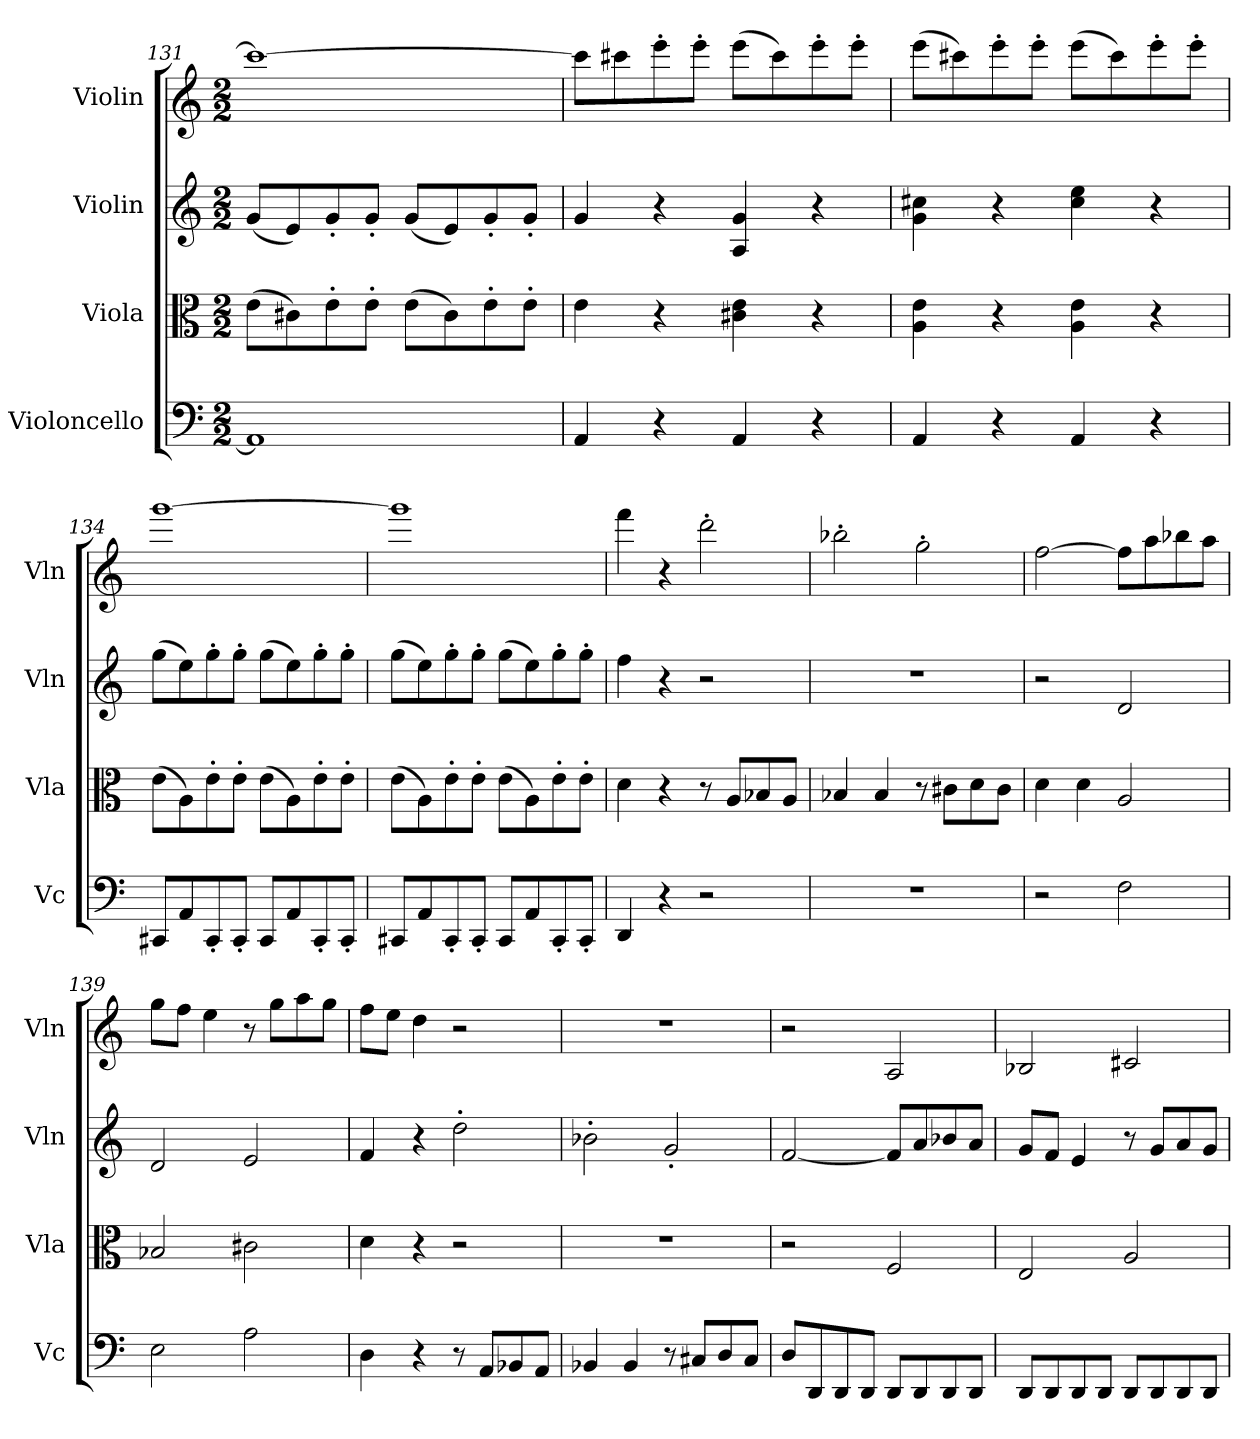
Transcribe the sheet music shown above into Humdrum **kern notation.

**kern	**kern	**kern	**kern
*part4	*part3	*part2	*part1
*staff4	*staff3	*staff2	*staff1
*I"Violoncello	*I"Viola	*I"Violin	*I"Violin
*I'Vc	*I'Vla	*I'Vln	*I'Vln
*clefF4	*clefC3	*clefG2	*clefG2
*k[]	*k[]	*k[]	*k[]
*C:	*C:	*C:	*C:
*M2/2	*M2/2	*M2/2	*M2/2
=131	=131	=131	=131
1AA]	(8e\L	(8g/L	1ccc#_
.	8c#X\)	8e/)	.
.	8e'\	8g'/	.
.	8e'\J	8g'/J	.
.	(8e\L	(8g/L	.
.	8c#\)	8e/)	.
.	8e'\	8g'/	.
.	8e'\J	8g'/J	.
=132	=132	=132	=132
4AA/	4e\	4g/	8ccc#\L]
.	.	.	8ccc#X\
4r	4r	4r	8eee'\
.	.	.	8eee'\J
4AA/	4c#X\ 4e\	4A/ 4g/	(8eee\L
.	.	.	8ccc#\)
4r	4r	4r	8eee'\
.	.	.	8eee'\J
=133	=133	=133	=133
4AA/	4A\ 4e\	4g\ 4cc#X\	(8eee\L
.	.	.	8ccc#X\)
4r	4r	4r	8eee'\
.	.	.	8eee'\J
4AA/	4A\ 4e\	4cc#\ 4ee\	(8eee\L
.	.	.	8ccc#\)
4r	4r	4r	8eee'\
.	.	.	8eee'\J
=134	=134	=134	=134
8CC#X/L	(8e\L	(8gg\L	[1ggg
8AA/	8A\)	8ee\)	.
8CC#'/	8e'\	8gg'\	.
8CC#'/J	8e'\J	8gg'\J	.
8CC#/L	(8e\L	(8gg\L	.
8AA/	8A\)	8ee\)	.
8CC#'/	8e'\	8gg'\	.
8CC#'/J	8e'\J	8gg'\J	.
=135	=135	=135	=135
8CC#X/L	(8e\L	(8gg\L	1ggg]
8AA/	8A\)	8ee\)	.
8CC#'/	8e'\	8gg'\	.
8CC#'/J	8e'\J	8gg'\J	.
8CC#/L	(8e\L	(8gg\L	.
8AA/	8A\)	8ee\)	.
8CC#'/	8e'\	8gg'\	.
8CC#'/J	8e'\J	8gg'\J	.
=136	=136	=136	=136
4DD/	4d\	4ff\	4fff\
4r	4r	4r	4r
2r	8r	2r	2ddd'\
.	8A/L	.	.
.	8B-X/	.	.
.	8A/J	.	.
=137	=137	=137	=137
1r	4B-X/	1r	2bb-X'\
.	4B-/	.	.
.	8r	.	2gg'\
.	8c#X\L	.	.
.	8d\	.	.
.	8c#\J	.	.
=138	=138	=138	=138
2r	4d\	2r	[2ff\
.	4d\	.	.
2F\	2A/	2d/	8ff\L]
.	.	.	8aa\
.	.	.	8bb-X\
.	.	.	8aa\J
=139	=139	=139	=139
2E\	2B-X/	2d/	8gg\L
.	.	.	8ff\J
.	.	.	4ee\
2A\	2c#X\	2e/	8r
.	.	.	8gg\L
.	.	.	8aa\
.	.	.	8gg\J
=140	=140	=140	=140
4D\	4d\	4f/	8ff\L
.	.	.	8ee\J
4r	4r	4r	4dd\
8r	2r	2dd'\	2r
8AA/L	.	.	.
8BB-X/	.	.	.
8AA/J	.	.	.
=141	=141	=141	=141
4BB-X/	1r	2b-X'\	1r
4BB-/	.	.	.
8r	.	2g'/	.
8C#X/L	.	.	.
8D/	.	.	.
8C#/J	.	.	.
=142	=142	=142	=142
8D/L	2r	[2f/	2r
8DD/	.	.	.
8DD/	.	.	.
8DD/J	.	.	.
8DD/L	2F/	8f/L]	2A/
8DD/	.	8a/	.
8DD/	.	8b-X/	.
8DD/J	.	8a/J	.
=143	=143	=143	=143
8DD/L	2E/	8g/L	2B-X/
8DD/	.	8f/J	.
8DD/	.	4e/	.
8DD/J	.	.	.
8DD/L	2A/	8r	2c#X/
8DD/	.	8g/L	.
8DD/	.	8a/	.
8DD/J	.	8g/J	.
=	=	=	=
*-	*-	*-	*-
